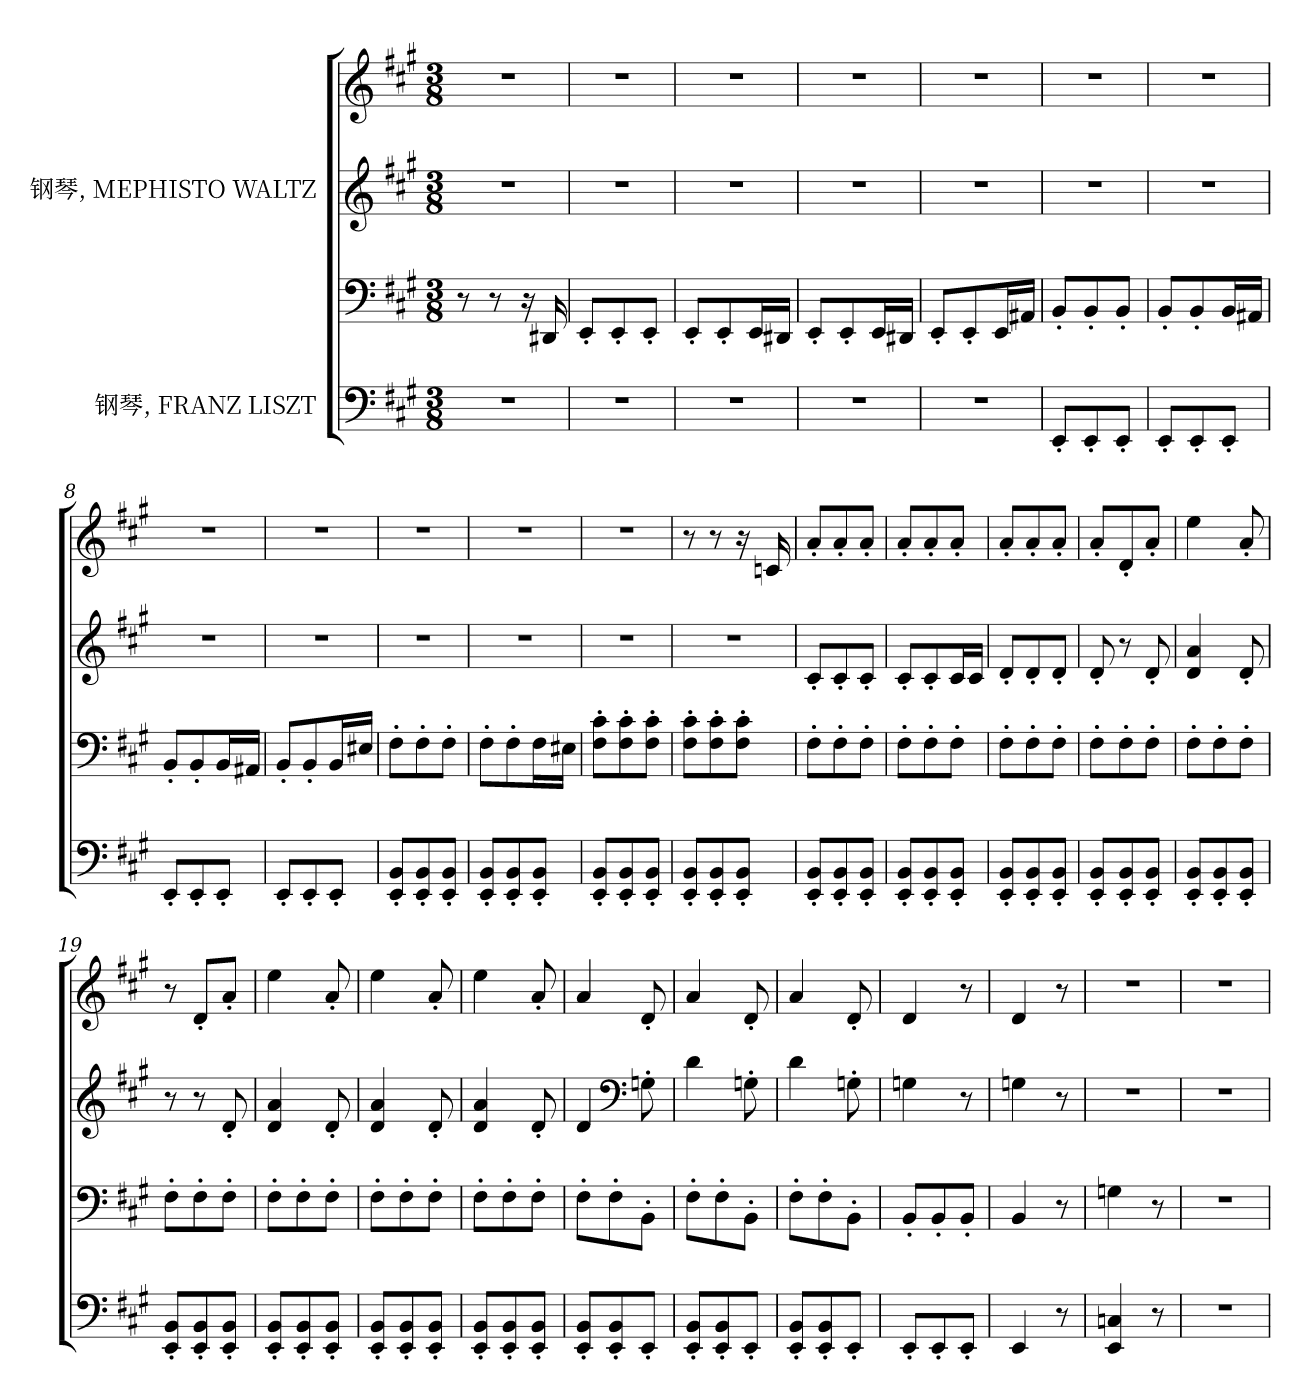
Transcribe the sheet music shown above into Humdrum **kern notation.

**kern	**kern	**kern	**kern
*part2	*part2	*part1	*part1
*staff4	*staff3	*staff2	*staff1
*I"钢琴, FRANZ LISZT	*	*I"钢琴, MEPHISTO WALTZ	*
*clefF4	*clefF4	*clefG2	*clefG2
*k[f#c#g#]	*k[f#c#g#]	*k[f#c#g#]	*k[f#c#g#]
*M3/8	*M3/8	*M3/8	*M3/8
*MM120	*MM120	*MM120	*MM120
=1	=1	=1	=1
4.r	8r	4.r	4.r
.	8r	.	.
.	16r	.	.
.	16DD#X/	.	.
=2	=2	=2	=2
4.r	8EE'/L	4.r	4.r
.	8EE'/	.	.
.	8EE'/J	.	.
=3	=3	=3	=3
4.r	8EE'/L	4.r	4.r
.	8EE'/	.	.
.	16EE/L	.	.
.	16DD#X/JJ	.	.
=4	=4	=4	=4
4.r	8EE'/L	4.r	4.r
.	8EE'/	.	.
.	16EE/L	.	.
.	16DD#X/JJ	.	.
!!LO:LB:g=z
=5	=5	=5	=5
4.r	8EE'/L	4.r	4.r
.	8EE'/	.	.
.	16EE/L	.	.
.	16AA#X/JJ	.	.
=6	=6	=6	=6
8EE'/L	8BB'/L	4.r	4.r
8EE'/	8BB'/	.	.
8EE'/J	8BB'/J	.	.
=7	=7	=7	=7
8EE'/L	8BB'/L	4.r	4.r
8EE'/	8BB'/	.	.
8EE'/J	16BB/L	.	.
.	16AA#X/JJ	.	.
=8	=8	=8	=8
8EE'/L	8BB'/L	4.r	4.r
8EE'/	8BB'/	.	.
8EE'/J	16BB/L	.	.
.	16AA#X/JJ	.	.
=9	=9	=9	=9
8EE'/L	8BB'/L	4.r	4.r
8EE'/	8BB'/	.	.
8EE'/J	16BB/L	.	.
.	16E#X/JJ	.	.
=10	=10	=10	=10
8EE/' 8BB/'L	8F#'\L	4.r	4.r
8EE/' 8BB/'	8F#'\	.	.
8EE/' 8BB/'J	8F#'\J	.	.
!!LO:LB:g=z
=11	=11	=11	=11
8EE/' 8BB/'L	8F#'\L	4.r	4.r
8EE/' 8BB/'	8F#'\	.	.
8EE/' 8BB/'J	16F#\L	.	.
.	16E#X\JJ	.	.
=12	=12	=12	=12
8EE/' 8BB/'L	8F#\' 8c#\'L	4.r	4.r
8EE/' 8BB/'	8F#\' 8c#\'	.	.
8EE/' 8BB/'J	8F#\' 8c#\'J	.	.
=13	=13	=13	=13
8EE/' 8BB/'L	8F#\' 8c#\'L	4.r	8r
8EE/' 8BB/'	8F#\' 8c#\'	.	8r
8EE/' 8BB/'J	8F#\' 8c#\'J	.	16r
.	.	.	16cn/
=14	=14	=14	=14
8EE/' 8BB/'L	8F#'\L	8c#'/L	8a'/L
8EE/' 8BB/'	8F#'\	8c#'/	8a'/
8EE/' 8BB/'J	8F#'\J	8c#'/J	8a'/J
=15	=15	=15	=15
8EE/' 8BB/'L	8F#'\L	8c#'/L	8a'/L
8EE/' 8BB/'	8F#'\	8c#'/	8a'/
8EE/' 8BB/'J	8F#'\J	16c#/L	8a'/J
.	.	16c#/JJ	.
=16	=16	=16	=16
8EE/' 8BB/'L	8F#'\L	8d'/L	8a'/L
8EE/' 8BB/'	8F#'\	8d'/	8a'/
8EE/' 8BB/'J	8F#'\J	8d'/J	8a'/J
=17	=17	=17	=17
8EE/' 8BB/'L	8F#'\L	8d'/	8a'/L
8EE/' 8BB/'	8F#'\	8r	8d'/
8EE/' 8BB/'J	8F#'\J	8d'/	8a'/J
!!LO:PB:g=z
=18	=18	=18	=18
8EE/' 8BB/'L	8F#'\L	4d/ 4a/	4ee\
8EE/' 8BB/'	8F#'\	.	.
8EE/' 8BB/'J	8F#'\J	8d'/	8a'/
=19	=19	=19	=19
8EE/' 8BB/'L	8F#'\L	8r	8r
8EE/' 8BB/'	8F#'\	8r	8d'/L
8EE/' 8BB/'J	8F#'\J	8d'/	8a'/J
=20	=20	=20	=20
8EE/' 8BB/'L	8F#'\L	4d/ 4a/	4ee\
8EE/' 8BB/'	8F#'\	.	.
8EE/' 8BB/'J	8F#'\J	8d'/	8a'/
=21	=21	=21	=21
8EE/' 8BB/'L	8F#'\L	4d/ 4a/	4ee\
8EE/' 8BB/'	8F#'\	.	.
8EE/' 8BB/'J	8F#'\J	8d'/	8a'/
=22	=22	=22	=22
8EE/' 8BB/'L	8F#'\L	4d/ 4a/	4ee\
8EE/' 8BB/'	8F#'\	.	.
8EE/' 8BB/'J	8F#'\J	8d'/	8a'/
=23	=23	=23	=23
8EE/' 8BB/'L	8F#'\L	4d/	4a/
8EE/' 8BB/'	8F#'\	.	.
*	*	*clefF4	*
8EE'/J	8BB'\J	8Gn'\	8d'/
=24	=24	=24	=24
8EE/' 8BB/'L	8F#'\L	4d\	4a/
8EE/' 8BB/'	8F#'\	.	.
8EE'/J	8BB'\J	8Gn'\	8d'/
!!LO:LB:g=z
=25	=25	=25	=25
8EE/' 8BB/'L	8F#'\L	4d\	4a/
8EE/' 8BB/'	8F#'\	.	.
8EE'/J	8BB'\J	8Gn'\	8d'/
=26	=26	=26	=26
8EE'/L	8BB'/L	4Gn\	4d/
8EE'/	8BB'/	.	.
8EE'/J	8BB'/J	8r	8r
=27	=27	=27	=27
4EE/	4BB/	4Gn\	4d/
8r	8r	8r	8r
=28	=28	=28	=28
4EE/ 4Cn/	4Gn\	4.r	4.r
8r	8r	.	.
=29	=29	=29	=29
4.r	4.r	4.r	4.r
=	=	=	=
*-	*-	*-	*-
